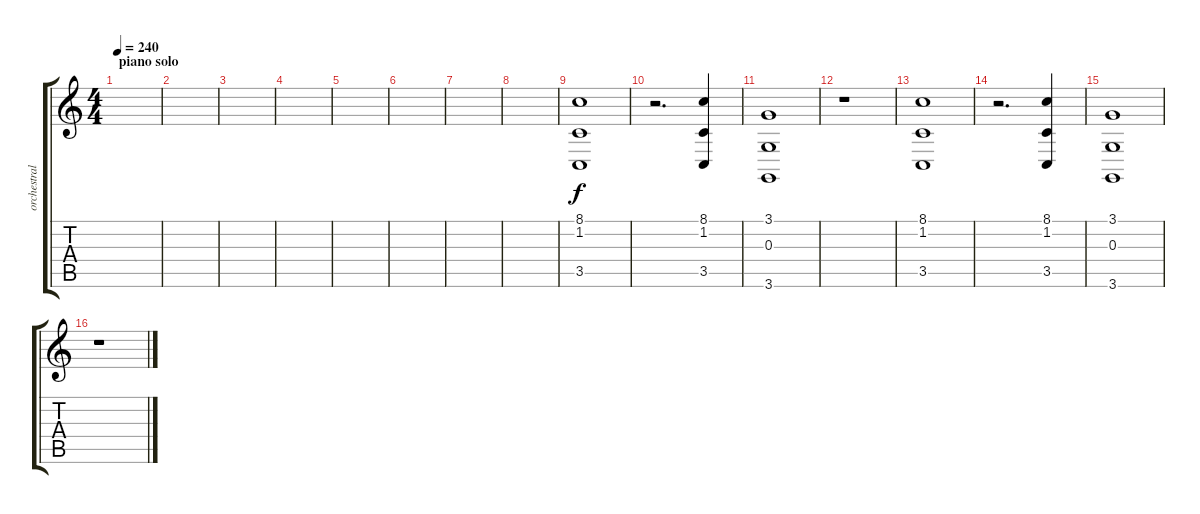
\track ("orchestral hit,timpani and bells(alex st" "orchestral") {instrument orchestrahit}
\staff {score tabs}
\tuning (E4 B3 G3 D3 A2 E2) {hide}
\ts (4 4)
\section ("" "piano solo")
\tempo 240
\clef g2
\ks c
|
|
|
|
|
|
|
|
(8.1 1.2 3.5).1{instrument orchestrahit} |
r.2{d} (8.1 1.2 3.5).4 |
(3.1 0.3 3.6).1 |
r.1 |
(8.1 1.2 3.5).1 |
r.2{d} (8.1 1.2 3.5).4 |
(3.1 0.3 3.6).1 |
r.1
